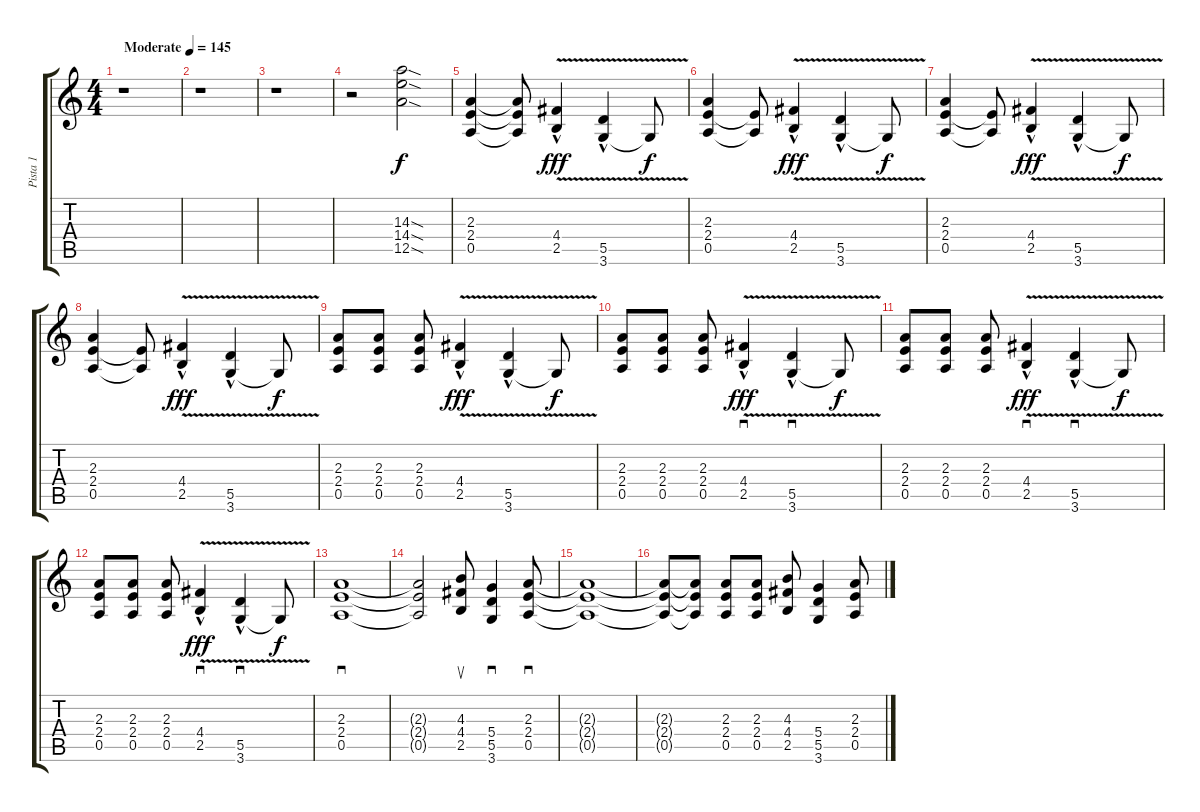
\track ("Pista 1" "Pista 1") {instrument overdrivenguitar}
\staff {score tabs}
\tuning (E4 B3 G3 D3 A2 E2) {hide}
\ts (4 4)
\tempo (145 "Moderate")
\clef g2
\ks c
r.1{dy f instrument overdrivenguitar} |
r.1 |
r.1 |
r.2 (14.3{sod} 14.4{sod} 12.5{sod}).2 |
(2.3 2.4 0.5).4 (2.3{t} 2.4{t} 0.5{t}).8 (4.4 2.5{v hac}).4{dy fff} (5.5 3.6{v hac}).4 3.6{t}.8{dy f} |
(2.3 2.4 0.5).4 (2.4{t} 0.5{t}).8 (4.4 2.5{v hac}).4{dy fff} (5.5 3.6{v hac}).4 3.6{t}.8{dy f} |
(2.3 2.4 0.5).4 (2.4{t} 0.5{t}).8 (4.4 2.5{v hac}).4{dy fff} (5.5 3.6{v hac}).4 3.6{t}.8{dy f} |
(2.3 2.4 0.5).4 (2.4{t} 0.5{t}).8 (4.4 2.5{v hac}).4{dy fff} (5.5 3.6{v hac}).4 3.6{t}.8{dy f} |
(2.3 2.4 0.5).8 (2.3 2.4 0.5).8 (2.3 2.4 0.5).8 (4.4 2.5{v hac}).4{dy fff} (5.5 3.6{v hac}).4 3.6{t}.8{dy f} |
(2.3 2.4 0.5).8 (2.3 2.4 0.5).8 (2.3 2.4 0.5).8 (4.4 2.5{v hac}).4{sd dy fff} (5.5 3.6{v hac}).4{sd} 3.6{t}.8{dy f} |
(2.3 2.4 0.5).8 (2.3 2.4 0.5).8 (2.3 2.4 0.5).8 (4.4 2.5{v hac}).4{sd dy fff} (5.5 3.6{v hac}).4{sd} 3.6{t}.8{dy f} |
(2.3 2.4 0.5).8 (2.3 2.4 0.5).8 (2.3 2.4 0.5).8 (4.4 2.5{v hac}).4{sd dy fff} (5.5 3.6{v hac}).4{sd} 3.6{t}.8{dy f} |
(2.3 2.4 0.5).1{sd} |
(2.3{t} 2.4{t} 0.5{t}).2 (4.3 4.4 2.5).8{su} (5.4 5.5 3.6).4{sd} (2.3 2.4 0.5).8{sd} |
(2.3{t} 2.4{t} 0.5{t}).1 |
(2.3{t} 2.4{t} 0.5{t}).8 (2.3{t} 2.4{t} 0.5{t}).8 (2.3 2.4 0.5).8 (2.3 2.4 0.5).8 (4.3 4.4 2.5).8 (5.4 5.5 3.6).4 (2.3 2.4 0.5).8
